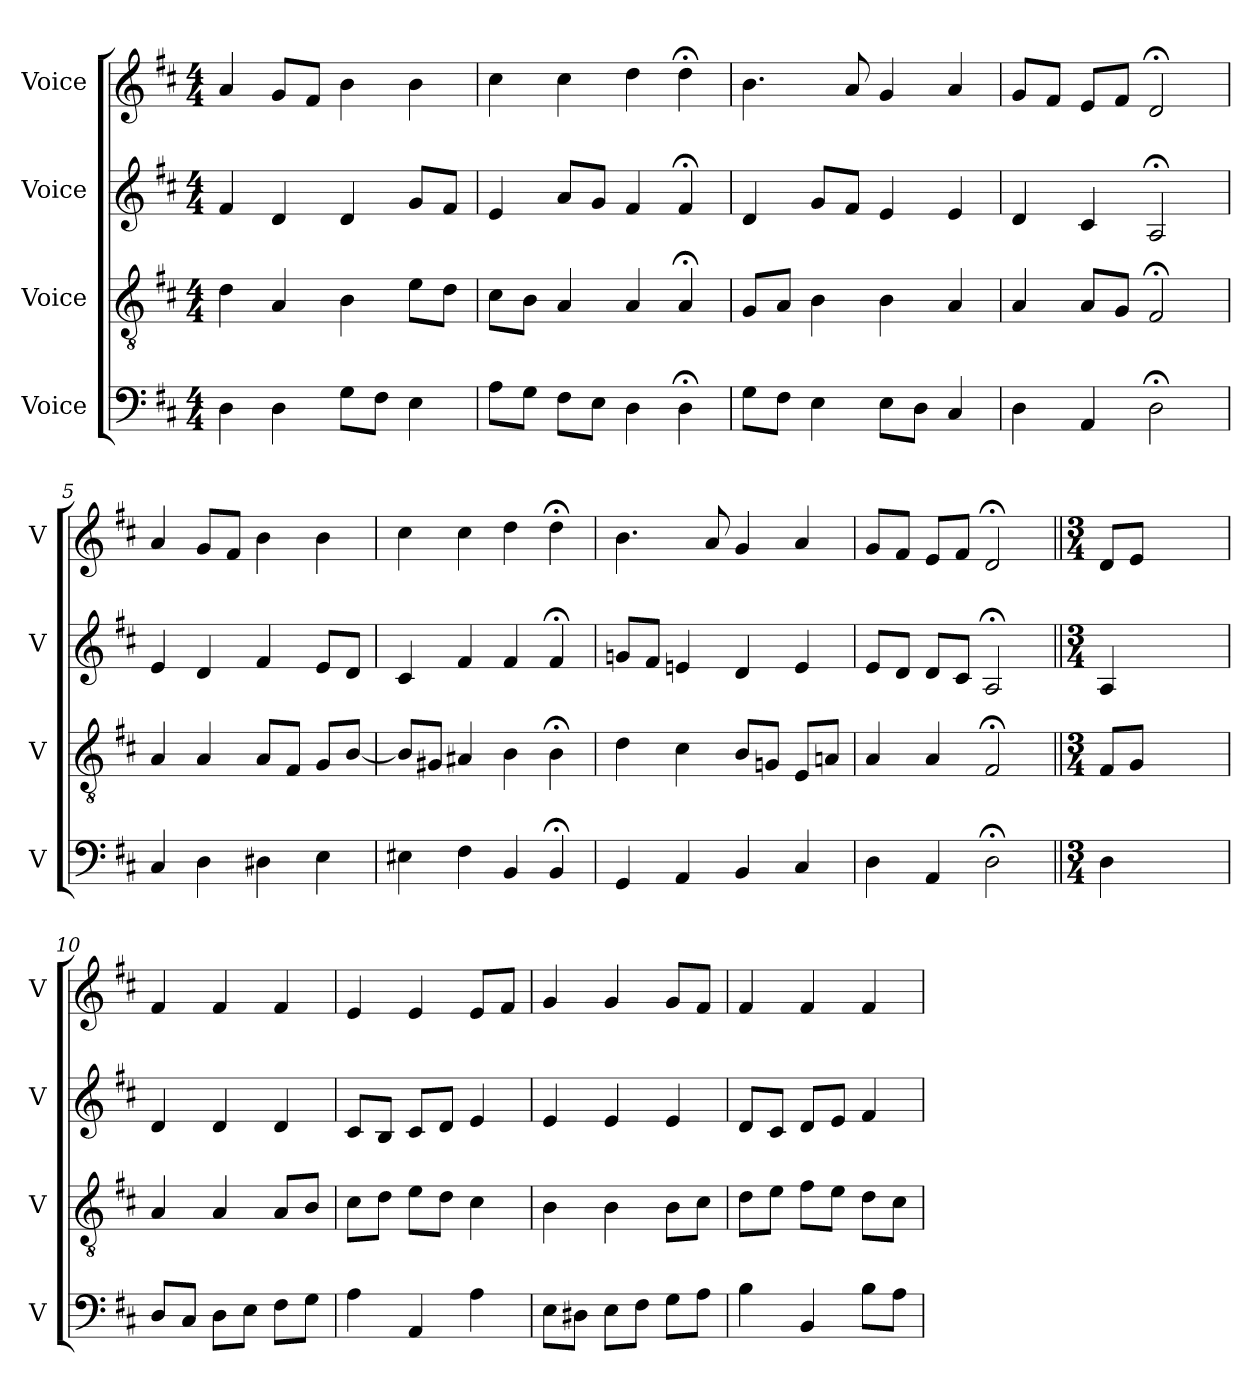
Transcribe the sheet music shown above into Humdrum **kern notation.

**kern	**kern	**kern	**kern
*part4	*part3	*part2	*part1
*staff4	*staff3	*staff2	*staff1
*I"Voice	*I"Voice	*I"Voice	*I"Voice
*I'V	*I'V	*I'V	*I'V
*clefF4	*clefGv2	*clefG2	*clefG2
*k[f#c#]	*k[f#c#]	*k[f#c#]	*k[f#c#]
*M4/4	*M4/4	*M4/4	*M4/4
*MM100	*MM100	*MM100	*MM100
=1	=1	=1	=1
4D\	4d\	4f#/	4a/
4D\	4A/	4d/	8g/L
.	.	.	8f#/J
8G\L	4B\	4d/	4b\
8F#\J	.	.	.
4E\	8e\L	8g/L	4b\
.	8d\J	8f#/J	.
=2	=2	=2	=2
8A\L	8c#\L	4e/	4cc#\
8G\J	8B\J	.	.
8F#\L	4A/	8a/L	4cc#\
8E\J	.	8g/J	.
4D\	4A/	4f#/	4dd\
4D;\	4A;/	4f#;/	4dd;\
=3	=3	=3	=3
8G\L	8G/L	4d/	4.b\
8F#\J	8A/J	.	.
4E\	4B\	8g/L	.
.	.	8f#/J	8a/
8E\L	4B\	4e/	4g/
8D\J	.	.	.
4C#/	4A/	4e/	4a/
=4	=4	=4	=4
4D\	4A/	4d/	8g/L
.	.	.	8f#/J
4AA/	8A/L	4c#/	8e/L
.	8G/J	.	8f#/J
2D;\	2F#;/	2A;/	2d;/
!!LO:LB:g=z
=5	=5	=5	=5
4C#/	4A/	4e/	4a/
4D\	4A/	4d/	8g/L
.	.	.	8f#/J
4D#X\	8A/L	4f#/	4b\
.	8F#/J	.	.
4E\	8G/L	8e/L	4b\
.	[8B/J	8d/J	.
=6	=6	=6	=6
4E#X\	8B/L]	4c#/	4cc#\
.	8G#X/J	.	.
4F#\	4A#X/	4f#/	4cc#\
4BB/	4B\	4f#/	4dd\
4BB;/	4B;\	4f#;/	4dd;\
=7	=7	=7	=7
4GG/	4d\	8gn/L	4.b\
.	.	8f#/J	.
4AA/	4c#\	4en/	.
.	.	.	8a/
4BB/	8B/L	4d/	4g/
.	8Gn/J	.	.
4C#/	8E/L	4e/	4a/
.	8An/J	.	.
=8	=8	=8	=8
4D\	4A/	8e/L	8g/L
.	.	8d/J	8f#/J
4AA/	4A/	8d/L	8e/L
.	.	8c#/J	8f#/J
2D;\	2F#;/	2A;/	2d;/
=9||	=9||	=9||	=9||
*M3/4	*M3/4	*M3/4	*M3/4
4D\	8F#/L	4A/	8d/L
.	8G/J	.	8e/J
2ryy	2ryy	2ryy	2ryy
!!LO:LB:g=z
=10	=10	=10	=10
8D/L	4A/	4d/	4f#/
8C#/J	.	.	.
8D\L	4A/	4d/	4f#/
8E\J	.	.	.
8F#\L	8A/L	4d/	4f#/
8G\J	8B/J	.	.
=11	=11	=11	=11
4A\	8c#\L	8c#/L	4e/
.	8d\J	8B/J	.
4AA/	8e\L	8c#/L	4e/
.	8d\J	8d/J	.
4A\	4c#\	4e/	8e/L
.	.	.	8f#/J
=12	=12	=12	=12
8E\L	4B\	4e/	4g/
8D#X\J	.	.	.
8E\L	4B\	4e/	4g/
8F#\J	.	.	.
8G\L	8B\L	4e/	8g/L
8A\J	8c#\J	.	8f#/J
=13	=13	=13	=13
4B\	8d\L	8d/L	4f#/
.	8e\J	8c#/J	.
4BB/	8f#\L	8d/L	4f#/
.	8e\J	8e/J	.
8B\L	8d\L	4f#/	4f#/
8A\J	8c#\J	.	.
=	=	=	=
*-	*-	*-	*-
